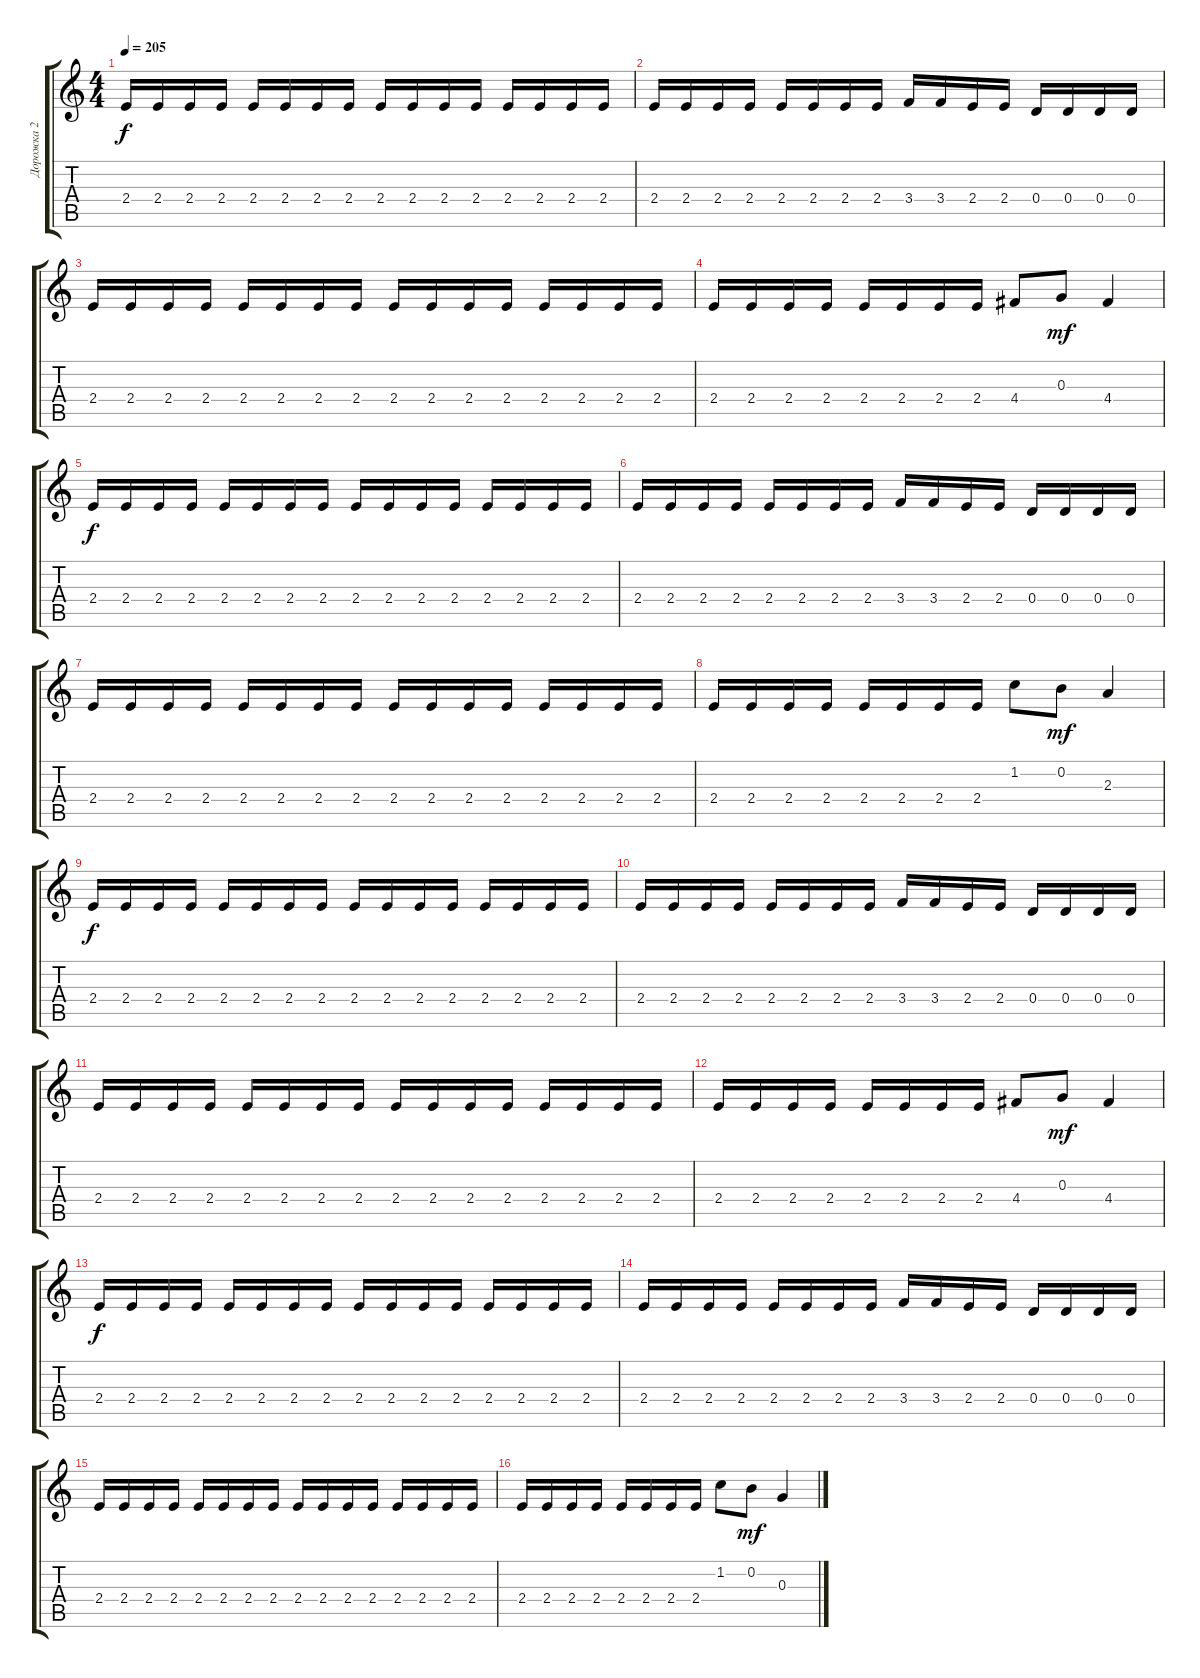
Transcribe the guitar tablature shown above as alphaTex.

\track ("Дорожка 2" "Дорожка 2") {instrument distortionguitar}
\staff {score tabs}
\tuning (E4 B3 G3 D3 A2 E2) {hide}
\ts (4 4)
\tempo 205
\clef g2
\ks c
2.4.16{dy f} 2.4.16 2.4.16 2.4.16 2.4.16 2.4.16 2.4.16 2.4.16 2.4.16 2.4.16 2.4.16 2.4.16 2.4.16 2.4.16 2.4.16 2.4.16 |
2.4.16 2.4.16 2.4.16 2.4.16 2.4.16 2.4.16 2.4.16 2.4.16 3.4.16 3.4.16 2.4.16 2.4.16 0.4.16 0.4.16 0.4.16 0.4.16 |
2.4.16 2.4.16 2.4.16 2.4.16 2.4.16 2.4.16 2.4.16 2.4.16 2.4.16 2.4.16 2.4.16 2.4.16 2.4.16 2.4.16 2.4.16 2.4.16 |
2.4.16 2.4.16 2.4.16 2.4.16 2.4.16 2.4.16 2.4.16 2.4.16 4.4.8 0.3.8{dy mf} 4.4.4 |
2.4.16{dy f} 2.4.16 2.4.16 2.4.16 2.4.16 2.4.16 2.4.16 2.4.16 2.4.16 2.4.16 2.4.16 2.4.16 2.4.16 2.4.16 2.4.16 2.4.16 |
2.4.16 2.4.16 2.4.16 2.4.16 2.4.16 2.4.16 2.4.16 2.4.16 3.4.16 3.4.16 2.4.16 2.4.16 0.4.16 0.4.16 0.4.16 0.4.16 |
2.4.16 2.4.16 2.4.16 2.4.16 2.4.16 2.4.16 2.4.16 2.4.16 2.4.16 2.4.16 2.4.16 2.4.16 2.4.16 2.4.16 2.4.16 2.4.16 |
2.4.16 2.4.16 2.4.16 2.4.16 2.4.16 2.4.16 2.4.16 2.4.16 1.2.8 0.2.8{dy mf} 2.3.4 |
2.4.16{dy f} 2.4.16 2.4.16 2.4.16 2.4.16 2.4.16 2.4.16 2.4.16 2.4.16 2.4.16 2.4.16 2.4.16 2.4.16 2.4.16 2.4.16 2.4.16 |
2.4.16 2.4.16 2.4.16 2.4.16 2.4.16 2.4.16 2.4.16 2.4.16 3.4.16 3.4.16 2.4.16 2.4.16 0.4.16 0.4.16 0.4.16 0.4.16 |
2.4.16 2.4.16 2.4.16 2.4.16 2.4.16 2.4.16 2.4.16 2.4.16 2.4.16 2.4.16 2.4.16 2.4.16 2.4.16 2.4.16 2.4.16 2.4.16 |
2.4.16 2.4.16 2.4.16 2.4.16 2.4.16 2.4.16 2.4.16 2.4.16 4.4.8 0.3.8{dy mf} 4.4.4 |
2.4.16{dy f} 2.4.16 2.4.16 2.4.16 2.4.16 2.4.16 2.4.16 2.4.16 2.4.16 2.4.16 2.4.16 2.4.16 2.4.16 2.4.16 2.4.16 2.4.16 |
2.4.16 2.4.16 2.4.16 2.4.16 2.4.16 2.4.16 2.4.16 2.4.16 3.4.16 3.4.16 2.4.16 2.4.16 0.4.16 0.4.16 0.4.16 0.4.16 |
2.4.16 2.4.16 2.4.16 2.4.16 2.4.16 2.4.16 2.4.16 2.4.16 2.4.16 2.4.16 2.4.16 2.4.16 2.4.16 2.4.16 2.4.16 2.4.16 |
2.4.16 2.4.16 2.4.16 2.4.16 2.4.16 2.4.16 2.4.16 2.4.16 1.2.8 0.2.8{dy mf} 0.3.4
